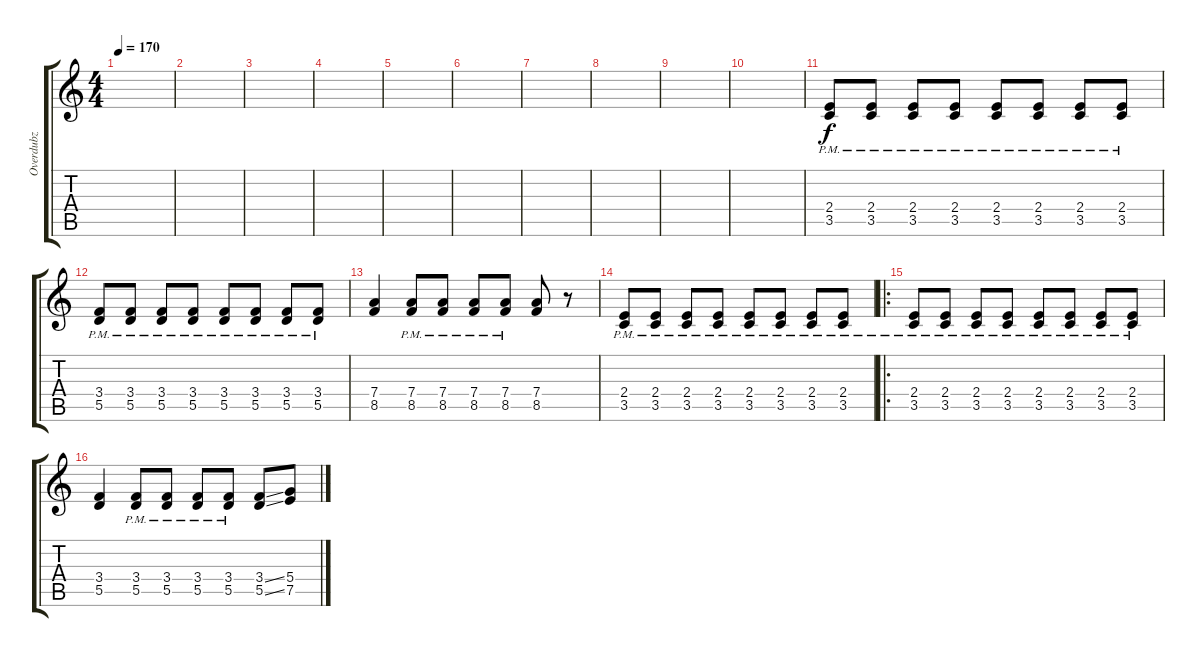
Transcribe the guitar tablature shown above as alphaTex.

\track ("Overdubz" "Overdubz") {instrument overdrivenguitar}
\staff {score tabs}
\tuning (E4 B3 G3 D3 A2 E2) {hide}
\ts (4 4)
\tempo 170
\clef g2
\ks c
|
|
|
|
|
|
|
|
|
|
(2.4{pm} 3.5{pm}).8 (2.4{pm} 3.5{pm}).8 (2.4{pm} 3.5{pm}).8 (2.4{pm} 3.5{pm}).8 (2.4{pm} 3.5{pm}).8 (2.4{pm} 3.5{pm}).8 (2.4{pm} 3.5{pm}).8 (2.4{pm} 3.5{pm}).8 |
(3.4{pm} 5.5{pm}).8 (3.4{pm} 5.5{pm}).8 (3.4{pm} 5.5{pm}).8 (3.4{pm} 5.5{pm}).8 (3.4{pm} 5.5{pm}).8 (3.4{pm} 5.5{pm}).8 (3.4{pm} 5.5{pm}).8 (3.4{pm} 5.5).8 |
(7.4 8.5).4 (7.4{pm} 8.5{pm}).8 (7.4{pm} 8.5{pm}).8 (7.4{pm} 8.5{pm}).8 (7.4{pm} 8.5{pm}).8 (7.4 8.5).8 r.8 |
(2.4{pm} 3.5{pm}).8 (2.4{pm} 3.5{pm}).8 (2.4{pm} 3.5{pm}).8 (2.4{pm} 3.5{pm}).8 (2.4{pm} 3.5{pm}).8 (2.4{pm} 3.5{pm}).8 (2.4{pm} 3.5{pm}).8 (2.4{pm} 3.5{pm}).8 |
\ro
(2.4{pm} 3.5{pm}).8 (2.4{pm} 3.5{pm}).8 (2.4{pm} 3.5{pm}).8 (2.4{pm} 3.5{pm}).8 (2.4{pm} 3.5{pm}).8 (2.4{pm} 3.5{pm}).8 (2.4{pm} 3.5{pm}).8 (2.4{pm} 3.5{pm}).8 |
(3.4 5.5).4 (3.4{pm} 5.5{pm}).8 (3.4{pm} 5.5{pm}).8 (3.4{pm} 5.5{pm}).8 (3.4{pm} 5.5{pm}).8 (3.4{ss} 5.5{ss}).8 (5.4{ss} 7.5{ss}).8
